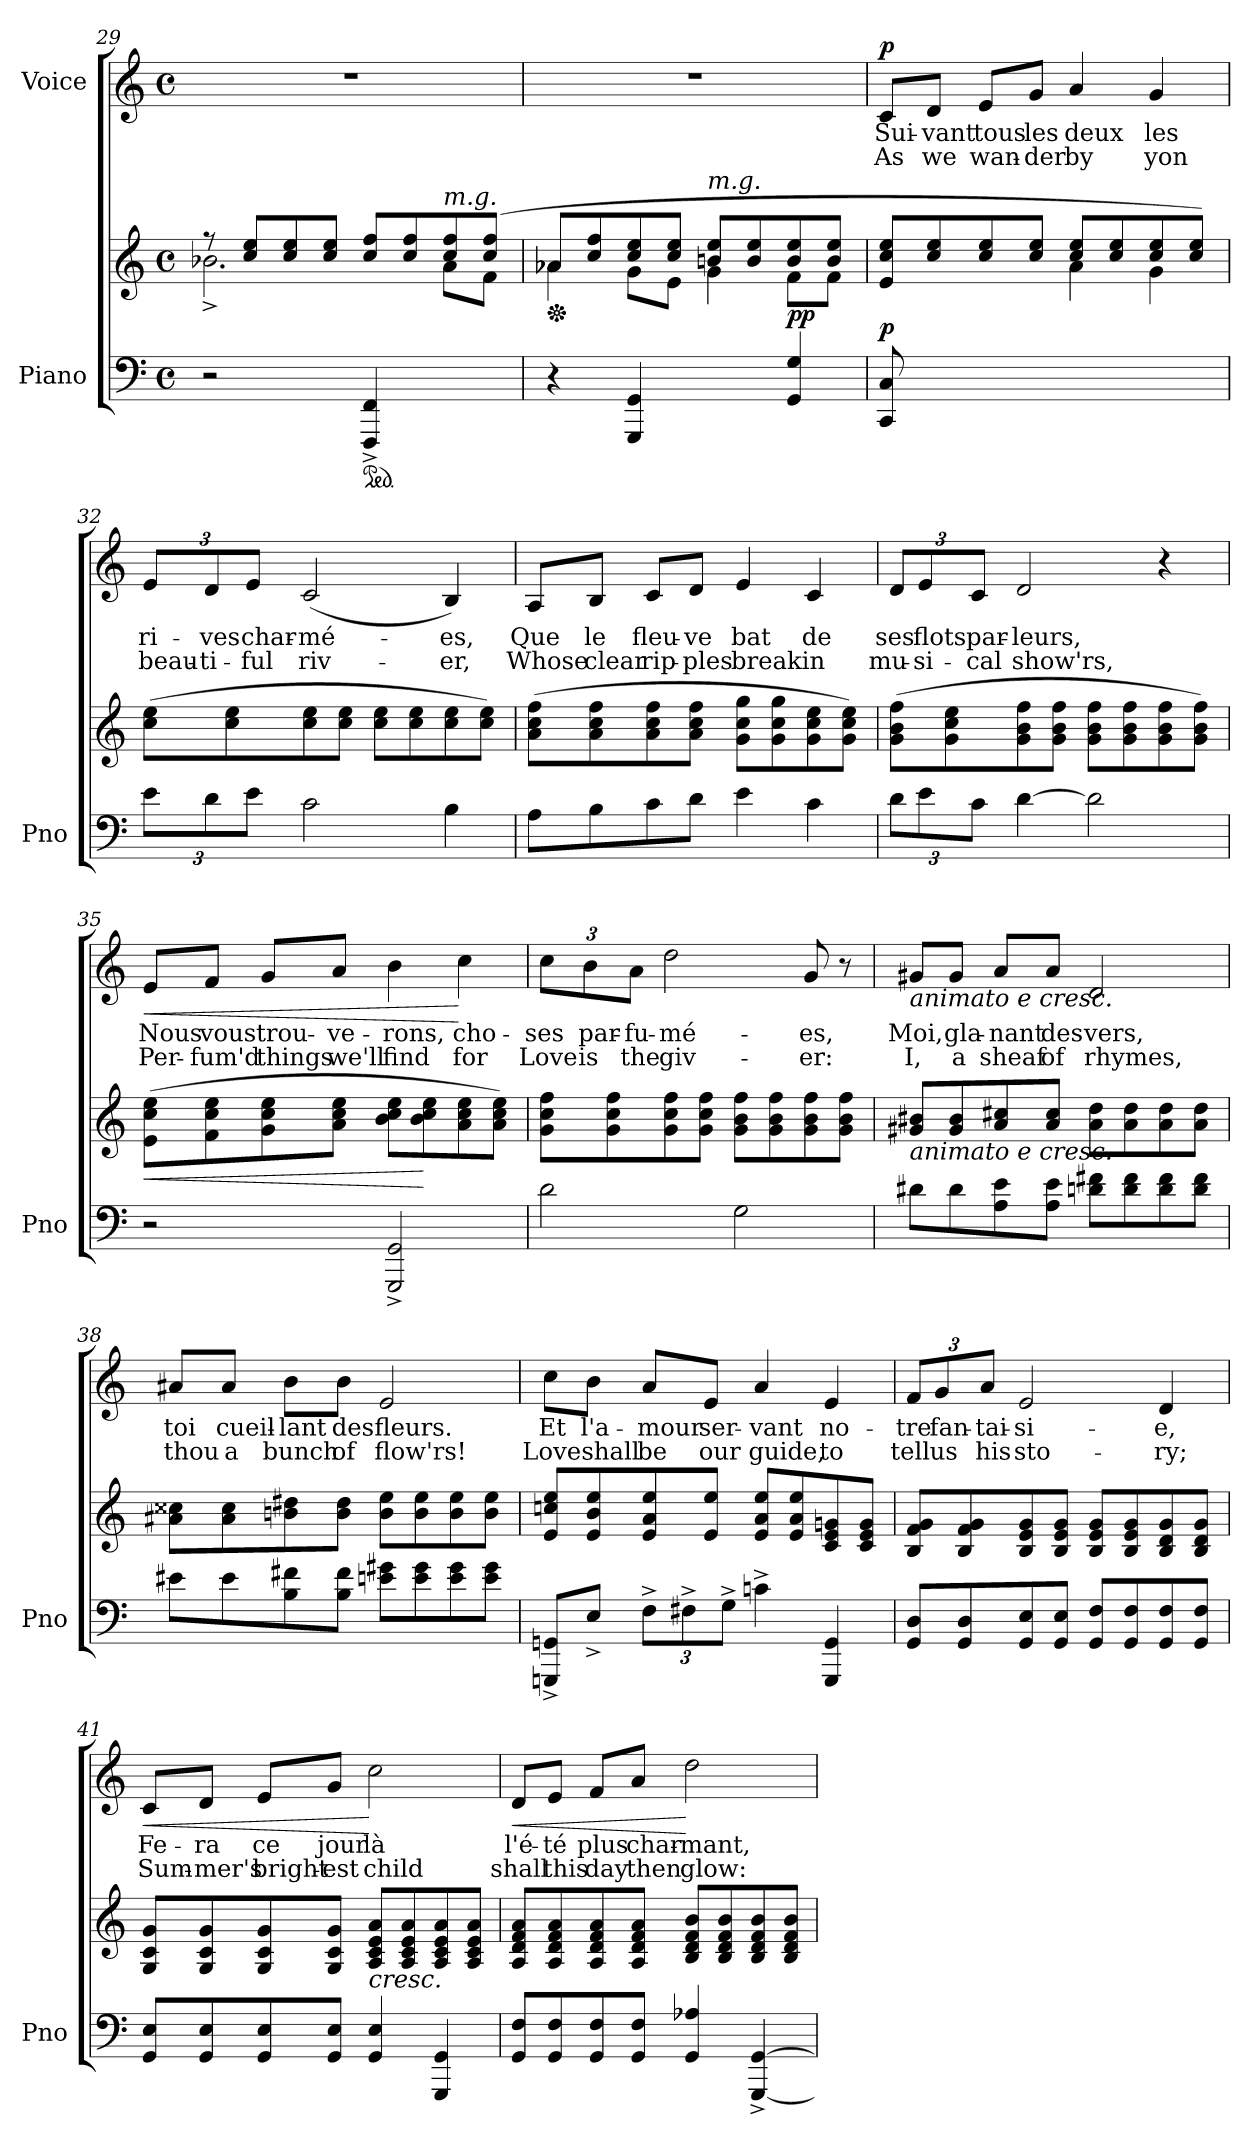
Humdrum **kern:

**kern	**kern	**dynam	**kern	**text	**text	**dynam
*part2	*part2	*part2	*part1	*part1	*part1	*part1
*staff3	*staff2	*staff2/3	*staff1	*staff1	*staff1	*staff1
*I"Piano	*	*	*I"Voice	*	*	*
*I'Pno	*	*	*	*	*	*
*clefF4	*clefG2	*	*clefG2	*	*	*
*k[]	*k[]	*	*k[]	*	*	*
*M4/4	*M4/4	*	*M4/4	*	*	*
*met(c)	*met(c)	*	*met(c)	*	*	*
=29	=29	=29	=29	=29	=29	=29
*	*^	*	*	*	*	*
*	*	*^	*	*	*	*	*
2r	8r	(2.b-X^\	2.ryy	.	1r	.	.	.
.	8cc/ 8ee/L	.	.	.	.	.	.	.
.	8cc/ 8ee/	.	.	.	.	.	.	.
.	8cc/ 8ee/J	.	.	.	.	.	.	.
*ped	*	*	*	*	*	*	*	*
4FFF/^> 4FF/^>	8cc/ 8ff/L	.	.	.	.	.	.	.
.	8cc/ 8ff/	.	.	.	.	.	.	.
!	!LO:TX:i:t=m.g.	!	!	!	!	!	!	!
4ryy	8cc/ 8ff/	4ryy	8a\L	.	.	.	.	.
.	(8cc/ 8ff/J	.	8f\J	.	.	.	.	.
*	*v	*v	*v	*	*	*	*	*
=30	=30	=30	=30	=30	=30	=30
*	*Xped	*	*	*	*	*
*	*^	*	*	*	*	*
4r	8a-X/L	4a-\	.	1r	.	.	.
.	8cc/ 8ff/	.	.	.	.	.	.
4GGG/ 4GG/	8cc/ 8ee/	8g\L	.	.	.	.	.
.	8cc/ 8ee/J	8e\J	.	.	.	.	.
!	!LO:TX:i:t=m.g.	!	!	!	!	!	!
4ryy	8bn/ 8ee/L	4g\	.	.	.	.	.
.	8b/ 8ee/	.	.	.	.	.	.
!	!	!	!LO:DY:b	!	!	!	!
4GG/ 4G/	8b/ 8ee/	8f\L	pp	.	.	.	.
.	8b/ 8ee/J	8f\J	.	.	.	.	.
=31	=31	=31	=31	=31	=31	=31	=31
!	!	!	!LO:DY:b	!	!	!	!LO:DY:b
8CC/ 8C/L	8e/ 8cc/ 8ee/L	8ryy	p	8c/L	Sui-	As	p
2..ryy	8cc/ 8ee/	8d\	.	8d/J	-vant	we	.
.	8cc/ 8ee/	8e\	.	8e/L	tous	wan-	.
.	8cc/ 8ee/J	8g\J	.	8g/J	les	-der	.
.	8cc/ 8ee/L	4a\	.	4a/	deux	by	.
.	8cc/ 8ee/	.	.	.	.	.	.
.	8cc/ 8ee/	4g\	.	4g/	les	yon	.
.	8cc/ 8ee/J)	.	.	.	.	.	.
*	*v	*v	*	*	*	*	*
=32	=32	=32	=32	=32	=32	=32
*Xbrackettup	*	*	*	*	*	*
12e\L	(8cc\ 8ee\L	.	12e/L	ri-	beau-	.
12d\	.	.	12d/	-ves	-ti-	.
.	8cc\ 8ee\	.	.	.	.	.
12e\J	.	.	12e/J	char-	-ful	.
2c\	8cc\ 8ee\	.	(2c/	-mé-	riv-	.
.	8cc\ 8ee\J	.	.	.	.	.
.	8cc\ 8ee\L	.	.	.	.	.
.	8cc\ 8ee\	.	.	.	.	.
4B\	8cc\ 8ee\	.	4B/)	-es,	-er,	.
.	8cc\ 8ee\J)	.	.	.	.	.
=33	=33	=33	=33	=33	=33	=33
8A\L	(8a\ 8cc\ 8ff\L	.	8A/L	Que	Whose	.
8B\	8a\ 8cc\ 8ff\	.	8B/J	le	clear	.
8c\	8a\ 8cc\ 8ff\	.	8c/L	fleu-	rip-	.
8d\J	8a\ 8cc\ 8ff\J	.	8d/J	-ve	-ples	.
4e\	8g\ 8cc\ 8gg\L	.	4e/	bat	break	.
.	8g\ 8cc\ 8gg\	.	.	.	.	.
4c\	8g\ 8cc\ 8ee\	.	4c/	de	in	.
.	8g\ 8cc\ 8ee\J)	.	.	.	.	.
=34	=34	=34	=34	=34	=34	=34
12d\L	(8g\ 8b\ 8ff\L	.	12d/L	ses	mu-	.
12e\	.	.	12e/	flots	-si-	.
.	8g\ 8cc\ 8ee\	.	.	.	.	.
12c\J	.	.	12c/J	par-	-cal	.
[4d\	8g\ 8b\ 8ff\	.	2d/	-leurs,	show'rs,	.
.	8g\ 8b\ 8ff\J	.	.	.	.	.
2d\]	8g\ 8b\ 8ff\L	.	.	.	.	.
.	8g\ 8b\ 8ff\	.	.	.	.	.
.	8g\ 8b\ 8ff\	.	4r	.	.	.
.	8g\ 8b\ 8ff\J)	.	.	.	.	.
=35	=35	=35	=35	=35	=35	=35
!	!	!LO:HP:b	!	!	!	!LO:HP:b
2r	(8e\ 8cc\ 8ee\L	<	8e/L	Nous	Per-	<
.	8f\ 8cc\ 8ee\	.	8f/J	vous	-fum'd	.
.	8g\ 8cc\ 8ee\	.	8g/L	trou-	things	.
.	8a\ 8cc\ 8ee\J	.	8a/J	-ve-	we'll	.
2GGG/^ 2GG/^	8b\ 8cc\ 8ee\L	.	4b\	-rons,	find	.
.	8b\ 8cc\ 8ee\	[	.	.	.	.
.	8a\ 8cc\ 8ee\	.	4cc\	cho-	for	[
.	8a\ 8cc\ 8ee\J)	.	.	.	.	.
=36	=36	=36	=36	=36	=36	=36
2d\	8g\ 8cc\ 8ff\L	.	12cc\L	-ses	Love	.
.	.	.	12b\	par-	is	.
.	8g\ 8cc\ 8ff\	.	.	.	.	.
.	.	.	12a\J	-fu-	the	.
.	8g\ 8cc\ 8ff\	.	2dd\	-mé-	giv-	.
.	8g\ 8cc\ 8ff\J	.	.	.	.	.
2G\	8g\ 8b\ 8ff\L	.	.	.	.	.
.	8g\ 8b\ 8ff\	.	.	.	.	.
.	8g\ 8b\ 8ff\	.	8g/	-es,	-er:	.
.	8g\ 8b\ 8ff\J	.	8r	.	.	.
=37	=37	=37	=37	=37	=37	=37
!	!	!	!LO:TX:b:i:t=animato e cresc.	!	!	!
!	!LO:TX:b:i:t=animato e cresc.	!	!	!	!	!
8d#X\L	8g#X/ 8b#X/L	.	8g#X/L	Moi,	I,	.
8d#\	8g#/ 8b#/	.	8g#/J	gla-	a	.
8A\ 8e\	8a/ 8cc#X/	.	8a/L	-nant	sheaf	.
8A\ 8e\J	8a/ 8cc#/J	.	8a/J	des	of	.
8dn\ 8f#X\L	8a\ 8dd\L	.	2d/	vers,	rhymes,	.
8d\ 8f#\	8a\ 8dd\	.	.	.	.	.
8d\ 8f#\	8a\ 8dd\	.	.	.	.	.
8d\ 8f#\J	8a\ 8dd\J	.	.	.	.	.
=38	=38	=38	=38	=38	=38	=38
!	!	!LO:DY:b	!	!	!	!
!	!	!LO:DY:n=1:b	!	!	!	!LO:DY:b
!	!	!	!	!	!	!LO:DY:n=1:b
8e#X\L	8a#X\ 8cc##X\L	other-dynamics f	8a#X/L	toi	thou	other-dynamics f
8e#\	8a#\ 8cc##\	.	8a#/J	cueil-	a	.
8B\ 8f#X\	8bn\ 8dd#X\	.	8b\L	-lant	bunch	.
8B\ 8f#\J	8b\ 8dd#\J	.	8b\J	des	of	.
8en\ 8g#X\L	8b\ 8ee\L	.	2e/	fleurs.	flow'rs!	.
8e\ 8g#\	8b\ 8ee\	.	.	.	.	.
8e\ 8g#\	8b\ 8ee\	.	.	.	.	.
8e\ 8g#\J	8b\ 8ee\J	.	.	.	.	.
=39	=39	=39	=39	=39	=39	=39
!	!	!LO:DY:b	!	!	!	!
!	!	!LO:DY:n=1:b	!	!	!	!LO:DY:b
!	!	!	!	!	!	!LO:DY:n=1:b
8GGGn/^ 8GGn/^L	8e/ 8ccn/ 8ee/L	f other-dynamics	8cc\L	Et	Love	f other-dynamics
8E^/J	8e/ 8b/ 8ee/	.	8b\J	l'a-	shall	.
12F^\L	8e/ 8a/ 8ee/	.	8a/L	-mour	be	.
12F#X^\	.	.	.	.	.	.
.	8e/ 8ee/J	.	8e/J	ser-	our	.
12G^\J	.	.	.	.	.	.
4cn^\	8e/ 8a/ 8ee/L	.	4a/	-vant	guide,	.
.	8e/ 8a/ 8ee/	.	.	.	.	.
4GGG/ 4GG/	8c/ 8e/ 8gn/	.	4e/	no-	to	.
.	8c/ 8e/ 8g/J	.	.	.	.	.
=40	=40	=40	=40	=40	=40	=40
8GG/ 8D/L	8B/ 8f/ 8g/L	.	12f/L	-tre	tell	.
.	.	.	12g/	fan-	us	.
8GG/ 8D/	8B/ 8f/ 8g/	.	.	.	.	.
.	.	.	12a/J	-tai-	his	.
8GG/ 8E/	8B/ 8e/ 8g/	.	2e/	-si-	sto-	.
8GG/ 8E/J	8B/ 8e/ 8g/J	.	.	.	.	.
8GG/ 8F/L	8B/ 8e/ 8g/L	.	.	.	.	.
8GG/ 8F/	8B/ 8e/ 8g/	.	.	.	.	.
8GG/ 8F/	8B/ 8d/ 8g/	.	4d/	-e,	-ry;	.
8GG/ 8F/J	8B/ 8d/ 8g/J	.	.	.	.	.
=41	=41	=41	=41	=41	=41	=41
!	!	!	!	!	!	!LO:HP:b
8GG/ 8E/L	8G/ 8c/ 8g/L	.	8c/L	Fe-	Sum-	<
8GG/ 8E/	8G/ 8c/ 8g/	.	8d/J	-ra	-mer's	.
8GG/ 8E/	8G/ 8c/ 8g/	.	8e/L	ce	bright-	.
8GG/ 8E/J	8G/ 8c/ 8g/J	.	8g/J	jour	-est	.
!	!LO:TX:b:i:t=cresc.	!	!	!	!	!
4GG/ 4E/	8A/ 8c/ 8e/ 8a/L	.	2cc\	là	child	[
.	8A/ 8c/ 8e/ 8a/	.	.	.	.	.
4GGG/ 4GG/	8A/ 8c/ 8e/ 8a/	.	.	.	.	.
.	8A/ 8c/ 8e/ 8a/J	.	.	.	.	.
=42	=42	=42	=42	=42	=42	=42
!	!	!	!	!	!	!LO:HP:b
8GG/ 8F/L	8A/ 8d/ 8f/ 8a/L	.	8d/L	l'é-	shall	<
8GG/ 8F/	8A/ 8d/ 8f/ 8a/	.	8e/J	-té	this	.
8GG/ 8F/	8A/ 8d/ 8f/ 8a/	.	8f/L	plus	day	.
8GG/ 8F/J	8A/ 8d/ 8f/ 8a/J	.	8a/J	char-	then	.
4GG/ 4A-X/	8B/ 8d/ 8f/ 8b/L	.	2dd\	-mant,	glow:	[
.	8B/ 8d/ 8f/ 8b/	.	.	.	.	.
[4GGG/^ [4GG/^	8B/ 8d/ 8f/ 8b/	.	.	.	.	.
.	8B/ 8d/ 8f/ 8b/J	.	.	.	.	.
=	=	=	=	=	=	=
*-	*-	*-	*-	*-	*-	*-
